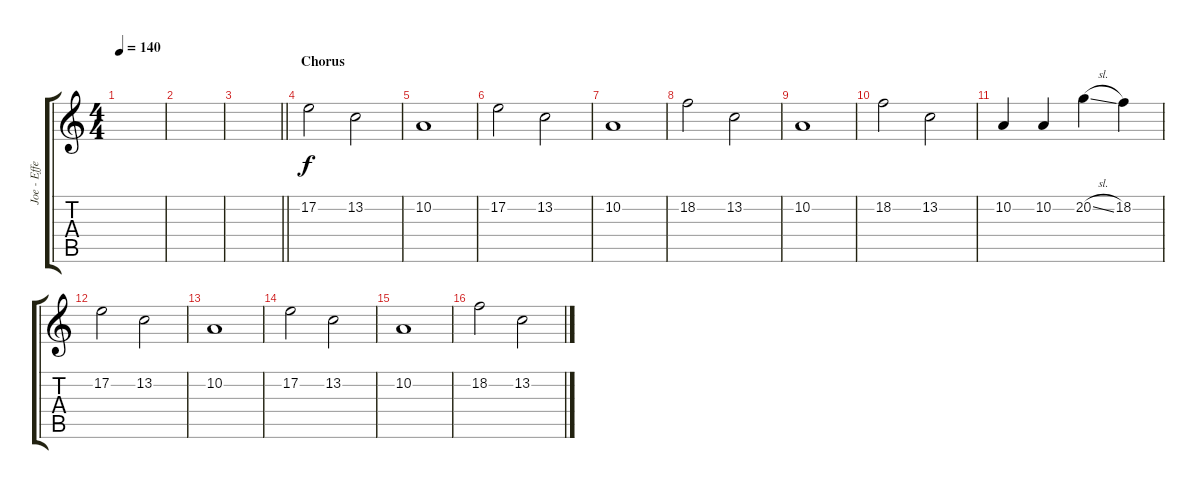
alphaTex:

\track ("Joe - Effects" "Joe - Effe") {instrument seashore}
\staff {score tabs}
\tuning (E4 B3 G3 D3 A2 E2) {hide}
\ts (4 4)
\tempo 140
\clef g2
\ks c
|
|
\barLineRight lightlight
|
\section ("" "Chorus")
17.2.2{volume 14 balance 8 instrument lead1square} 13.2.2 |
10.2.1 |
17.2.2 13.2.2 |
10.2.1 |
18.2.2 13.2.2 |
10.2.1 |
18.2.2 13.2.2 |
10.2.4 10.2.4 20.2{sl}.4 18.2.4 |
17.2.2 13.2.2 |
10.2.1 |
17.2.2 13.2.2 |
10.2.1 |
18.2.2 13.2.2
